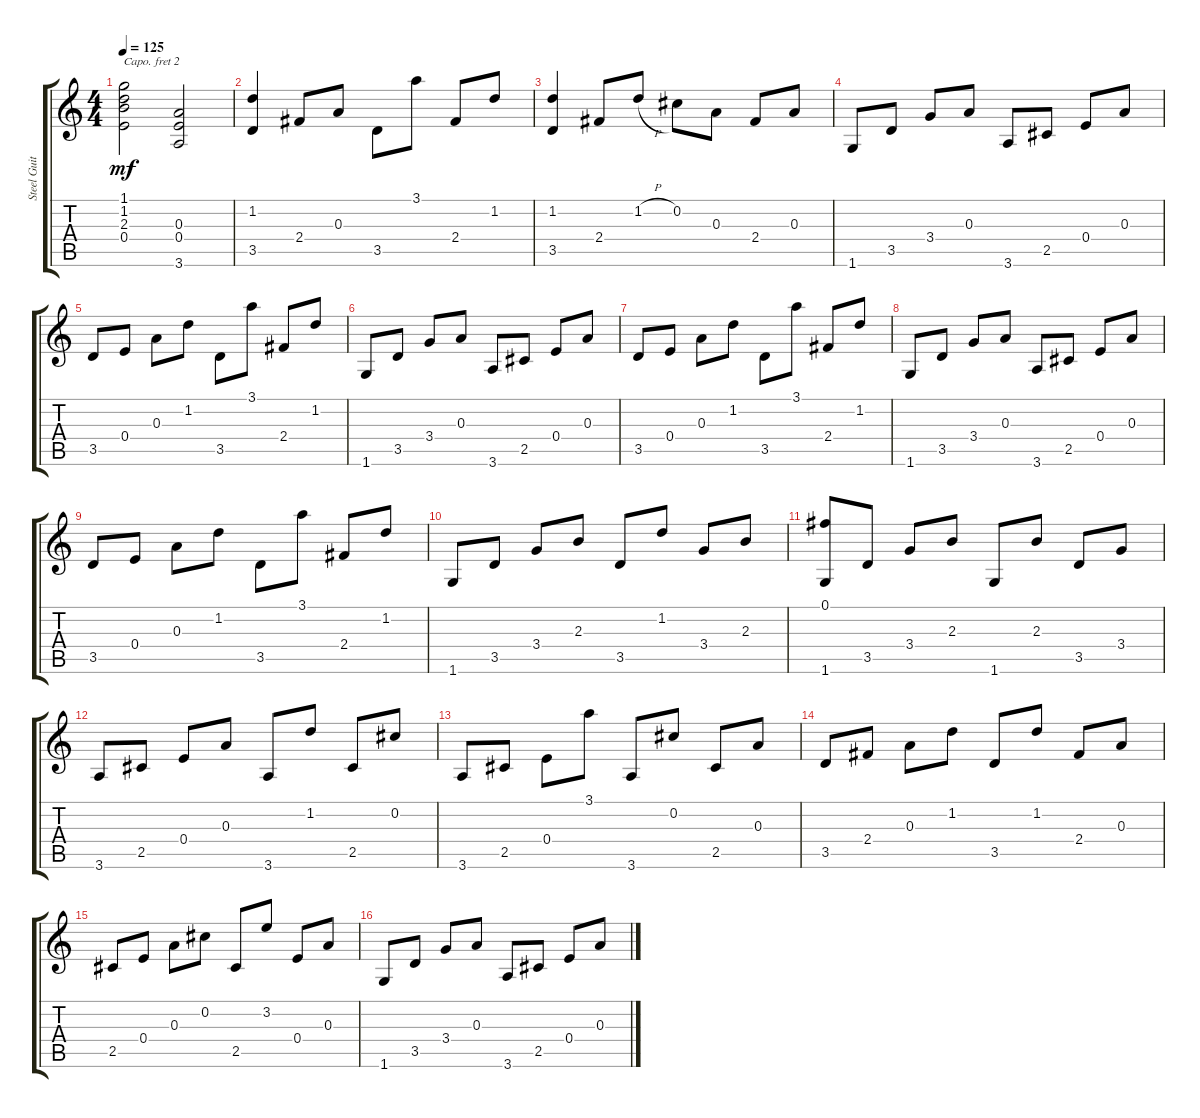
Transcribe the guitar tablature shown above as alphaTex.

\track ("Steel Guitar" "Steel Guit") {instrument acousticguitarsteel}
\staff {score tabs}
\capo 2
\tuning (E4 B3 G3 D3 A2 E2) {hide}
\ts (4 4)
\tempo 125
\clef g2
\ks c
(1.1 1.2 2.3 0.4).2{dy mf} (0.3 0.4 3.6).2 |
(1.2 3.5).4 2.4.8 0.3.8 3.5.8 3.1.8 2.4.8 1.2.8 |
(1.2 3.5).4 2.4.8 1.2{h}.8 0.2.8 0.3.8 2.4.8 0.3.8 |
1.6.8 3.5.8 3.4.8 0.3.8 3.6.8 2.5.8 0.4.8 0.3.8 |
3.5.8 0.4.8 0.3.8 1.2.8 3.5.8 3.1.8 2.4.8 1.2.8 |
1.6.8 3.5.8 3.4.8 0.3.8 3.6.8 2.5.8 0.4.8 0.3.8 |
3.5.8 0.4.8 0.3.8 1.2.8 3.5.8 3.1.8 2.4.8 1.2.8 |
1.6.8 3.5.8 3.4.8 0.3.8 3.6.8 2.5.8 0.4.8 0.3.8 |
3.5.8 0.4.8 0.3.8 1.2.8 3.5.8 3.1.8 2.4.8 1.2.8 |
1.6.8 3.5.8 3.4.8 2.3.8 3.5.8 1.2.8 3.4.8 2.3.8 |
(0.1 1.6).8 3.5.8 3.4.8 2.3.8 1.6.8 2.3.8 3.5.8 3.4.8 |
3.6.8 2.5.8 0.4.8 0.3.8 3.6.8 1.2.8 2.5.8 0.2.8 |
3.6.8 2.5.8 0.4.8 3.1.8 3.6.8 0.2.8 2.5.8 0.3.8 |
3.5.8 2.4.8 0.3.8 1.2.8 3.5.8 1.2.8 2.4.8 0.3.8 |
2.5.8 0.4.8 0.3.8 0.2.8 2.5.8 3.2.8 0.4.8 0.3.8 |
1.6.8 3.5.8 3.4.8 0.3.8 3.6.8 2.5.8 0.4.8 0.3.8
